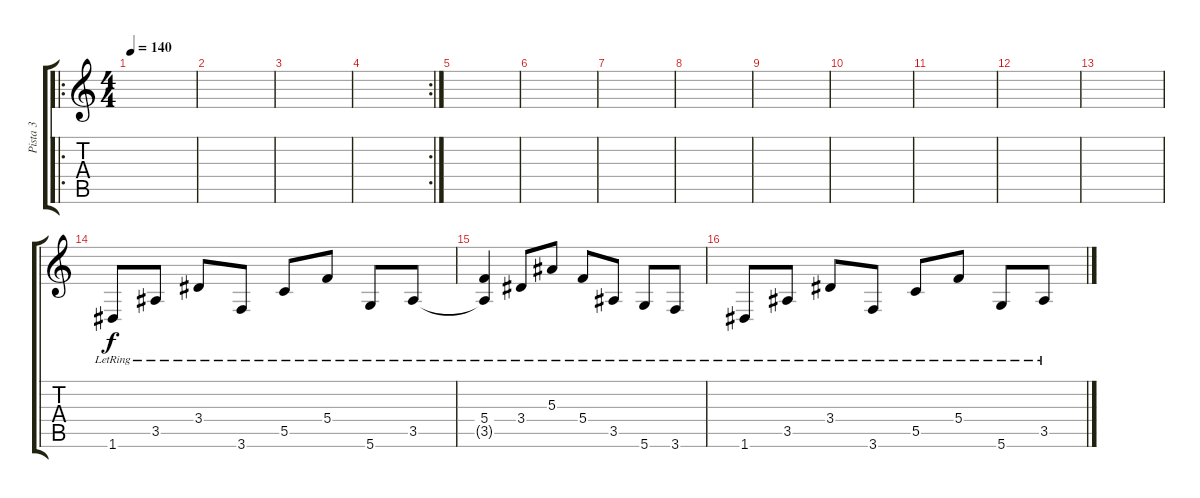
\track ("Pista 3" "Pista 3") {instrument electricguitarjazz}
\staff {score tabs}
\tuning (D4 A3 F3 C3 G2 D2) {hide}
\ro
\ts (4 4)
\tempo 140
\clef g2
\ks c
|
|
|
\rc 2
|
|
|
|
|
|
|
|
|
|
1.6{lr}.8 3.5{lr}.8 3.4{lr}.8 3.6{lr}.8 5.5{lr}.8 5.4{lr}.8 5.6{lr}.8 3.5{lr}.8 |
(5.4{lr} 3.5{t}).4 3.4{lr}.8 5.3{lr}.8 5.4{lr}.8 3.5{lr}.8 5.6{lr}.8 3.6{lr}.8 |
1.6{lr}.8 3.5{lr}.8 3.4{lr}.8 3.6{lr}.8 5.5{lr}.8 5.4{lr}.8 5.6{lr}.8 3.5{lr}.8
